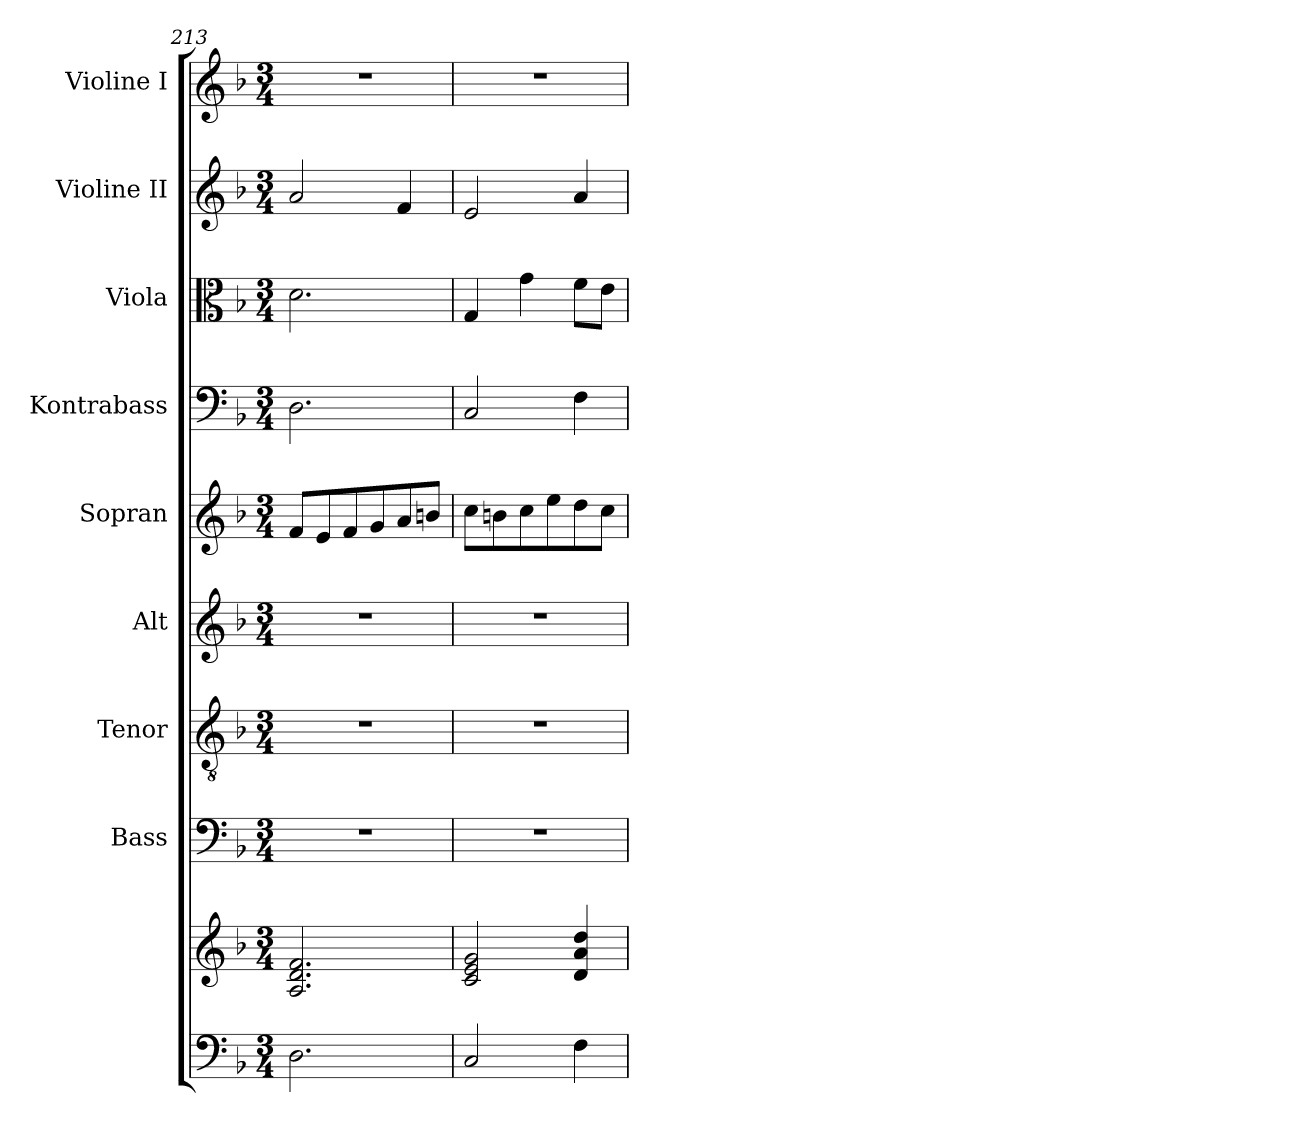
**kern	**kern	**kern	**kern	**kern	**kern	**kern	**kern	**kern	**kern
*part9	*part9	*part8	*part7	*part6	*part5	*part4	*part3	*part2	*part1
*staff10	*staff9	*staff8	*staff7	*staff6	*staff5	*staff4	*staff3	*staff2	*staff1
*	*	*I"Bass	*I"Tenor	*I"Alt	*I"Sopran	*I"Kontrabass	*I"Viola	*I"Violine II	*I"Violine I
*	*	*I'B.	*I'T.	*I'A.	*I'S.	*I'Kb.	*I'Vla.	*I'Vl. II	*I'Vl. I
*clefF4	*clefG2	*clefF4	*clefGv2	*clefG2	*clefG2	*clefF4	*clefC3	*clefG2	*clefG2
*	*	*	*	*	*	*ITrd7c12	*	*	*
*k[b-]	*k[b-]	*k[b-]	*k[b-]	*k[b-]	*k[b-]	*k[b-]	*k[b-]	*k[b-]	*k[b-]
*F:	*F:	*F:	*F:	*F:	*F:	*F:	*F:	*F:	*F:
*M3/4	*M3/4	*M3/4	*M3/4	*M3/4	*M3/4	*M3/4	*M3/4	*M3/4	*M3/4
=213	=213	=213	=213	=213	=213	=213	=213	=213	=213
2.D\	2.A/ 2.d/ 2.f/	2.r	2.r	2.r	8f/L	2.DD\	2.d\	2a/	2.r
.	.	.	.	.	8e/	.	.	.	.
.	.	.	.	.	8f/	.	.	.	.
.	.	.	.	.	8g/	.	.	.	.
.	.	.	.	.	8a/	.	.	4f/	.
.	.	.	.	.	8bn/J	.	.	.	.
=214	=214	=214	=214	=214	=214	=214	=214	=214	=214
2C/	2c/ 2e/ 2g/	2.r	2.r	2.r	8cc\L	2CC/	4G/	2e/	2.r
.	.	.	.	.	8bn\	.	.	.	.
.	.	.	.	.	8cc\	.	4g\	.	.
.	.	.	.	.	8ee\	.	.	.	.
4F\	4d/ 4a/ 4dd/	.	.	.	8dd\	4FF\	8f\L	4a/	.
.	.	.	.	.	8cc\J	.	8e\J	.	.
=	=	=	=	=	=	=	=	=	=
*-	*-	*-	*-	*-	*-	*-	*-	*-	*-
